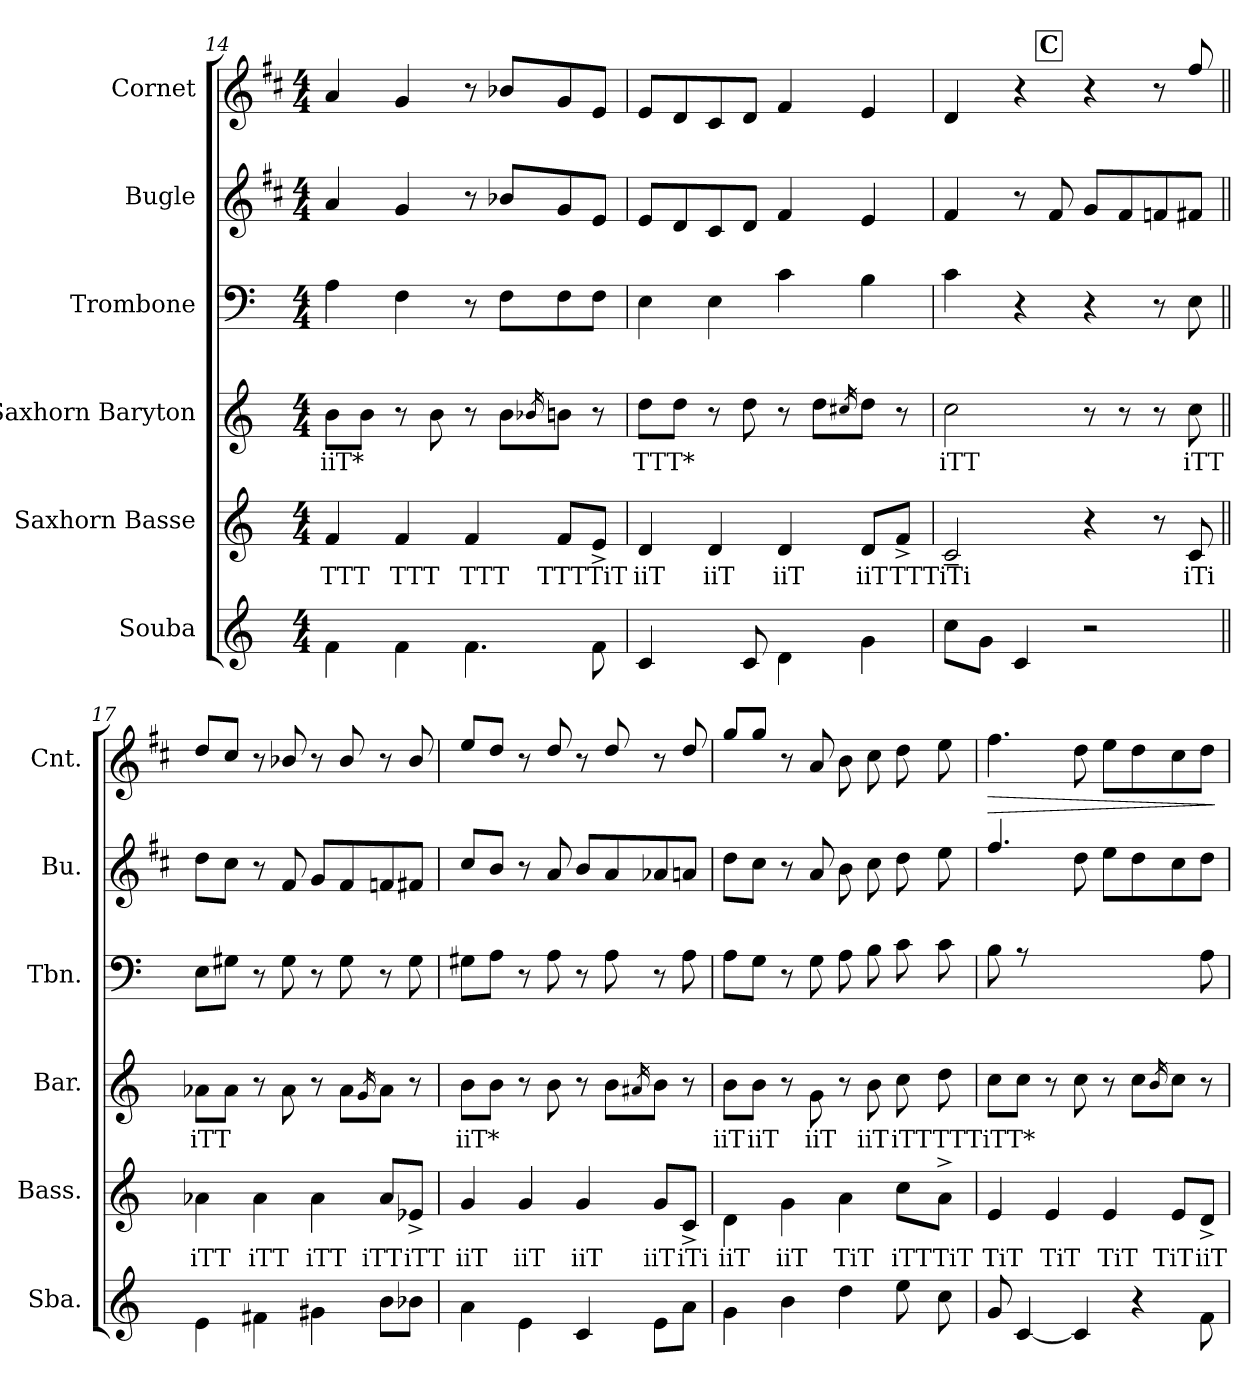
**kern	**kern	**text	**kern	**text	**kern	**kern	**kern	**dynam
*part6	*part5	*part5	*part4	*part4	*part3	*part2	*part1	*part1
*staff6	*staff5	*staff5	*staff4	*staff4	*staff3	*staff2	*staff1	*staff1
*I"Souba	*I"Saxhorn Basse	*	*I"Saxhorn Baryton	*	*I"Trombone	*I"Bugle	*I"Cornet	*
*I'Sba.	*I'Bass.	*	*I'Bar.	*	*I'Tbn.	*I'Bu.	*I'Cnt.	*
!!LO:LB:g=z
*clefG2	*clefG2	*	*clefG2	*	*clefF4	*clefG2	*clefG2	*
*ITrd15c26	*ITrd8c14	*	*ITrd8c14	*	*	*ITrd1c2	*ITrd1c2	*
*k[]	*k[]	*	*k[]	*	*k[]	*k[]	*k[]	*
*M4/4	*M4/4	*	*M4/4	*	*M4/4	*M4/4	*M4/4	*
=14	=14	=14	=14	=14	=14	=14	=14	=14
!	!	!LO:LY:b	!	!LO:LY:b	!	!	!	!
4FF\	4F/	TTT	8B\L	iiT*	4A\	4g/	4g/	.
.	.	.	8B\J	.	.	.	.	.
!	!	!LO:LY:b	!	!	!	!	!	!
4FF\	4F/	TTT	8r	.	4F\	4f/	4f/	.
.	.	.	8B\	.	.	.	.	.
!	!	!LO:LY:b	!	!	!	!	!	!
4.FF\	4F/	TTT	8r	.	8r	8r	8r	.
.	.	.	8B\L	.	8F\L	8a-X/L	8a-X/L	.
.	.	.	16qB-X/	.	.	.	.	.
!	!	!LO:LY:b	!	!	!	!	!	!
.	8F/L	TTT	8Bn\J	.	8F\	8f/	8f/	.
!	!	!LO:LY:b	!	!	!	!	!	!
8FF\	8E^/J	TiT	8r	.	8F\J	8d/J	8d/J	.
=15	=15	=15	=15	=15	=15	=15	=15	=15
!	!	!LO:LY:b	!	!LO:LY:b	!	!	!	!
4CC/	4D/	iiT	8d\L	TTT*	4E\	8d/L	8d/L	.
.	.	.	8d\J	.	.	8c/	8c/	.
!	!	!LO:LY:b	!	!	!	!	!	!
8ryy	4D/	iiT	8r	.	4E\	8B/	8B/	.
8CC/	.	.	8d\	.	.	8c/J	8c/J	.
!	!	!LO:LY:b	!	!	!	!	!	!
4DD\	4D/	iiT	8r	.	4c\	4e/	4e/	.
.	.	.	8d\L	.	.	.	.	.
.	.	.	16qc#X/	.	.	.	.	.
!	!	!LO:LY:b	!	!	!	!	!	!
4GG\	8D/L	iiT	8d\J	.	4B\	4d/	4d/	.
!	!	!LO:LY:b	!	!	!	!	!	!
.	8F^/J	TTT	8r	.	.	.	.	.
!!LO:PB:g=z
!!LO:REH:place=s1:a:B:fs=14:t=C:qo=1.5
=16	=16	=16	=16	=16	=16	=16	=16	=16
!	!	!LO:LY:b	!	!LO:LY:b	!	!	!	!
8C\L	2C~/	iTi	2c\	iTT	4c\	4e/	4c/	.
8GG\J	.	.	.	.	.	.	.	.
4CC/	.	.	.	.	4r	8r	4r	.
.	.	.	.	.	.	8e/	.	.
2r	4r	.	8r	.	4r	8f/L	4r	.
.	.	.	8r	.	.	8e/	.	.
.	8r	.	8r	.	8r	8e-X/	8r	.
!	!	!LO:LY:b	!	!LO:LY:b	!	!	!	!
.	8C/	iTi	8c\	iTT	8E\	8en/J	8ee/	.
=17||	=17||	=17||	=17||	=17||	=17||	=17||	=17||	=17||
!	!	!LO:LY:b	!	!LO:LY:b	!	!	!	!
4EE\	4A-X\	iTT	8A-X\L	iTT	8E\L	8cc\L	8cc/L	.
.	.	.	8A-\J	.	8G#X\J	8b\J	8b/J	.
!	!	!LO:LY:b	!	!	!	!	!	!
4FF#X\	4A-\	iTT	8r	.	8r	8r	8r	.
.	.	.	8A-\	.	8G#\	8e/	8a-X/	.
!	!	!LO:LY:b	!	!	!	!	!	!
4GG#X\	4A-\	iTT	8r	.	8r	8f/L	8r	.
.	.	.	8A-\L	.	8G#\	8e/	8a-/	.
.	.	.	16qG/	.	.	.	.	.
!	!	!LO:LY:b	!	!	!	!	!	!
8BB\L	8A-/L	iTT	8A-\J	.	8r	8e-X/	8r	.
!	!	!LO:LY:b	!	!	!	!	!	!
8BB-X\J	8E-X^/J	iTT	8r	.	8G#\	8en/J	8a-/	.
!!LO:LB:g=z
=18	=18	=18	=18	=18	=18	=18	=18	=18
!	!	!LO:LY:b	!	!LO:LY:b	!	!	!	!
4AA\	4G/	iiT	8B\L	iiT*	8G#X\L	8b/L	8dd/L	.
.	.	.	8B\J	.	8A\J	8a/J	8cc/J	.
!	!	!LO:LY:b	!	!	!	!	!	!
4EE\	4G/	iiT	8r	.	8r	8r	8r	.
.	.	.	8B\	.	8A\	8g/	8cc/	.
!	!	!LO:LY:b	!	!	!	!	!	!
4CC/	4G/	iiT	8r	.	8r	8a/L	8r	.
.	.	.	8B\L	.	8A\	8g/	8cc/	.
.	.	.	16qA#X/	.	.	.	.	.
!	!	!LO:LY:b	!	!	!	!	!	!
8EE\L	8G/L	iiT	8B\J	.	8r	8g-X/	8r	.
!	!	!LO:LY:b	!	!	!	!	!	!
8AA\J	8C^/J	iTi	8r	.	8A\	8gn/J	8cc/	.
=19	=19	=19	=19	=19	=19	=19	=19	=19
!	!	!LO:LY:b	!	!LO:LY:b	!	!	!	!
4GG\	4D\	iiT	8B\L	iiT	8A\L	8cc\L	8ff/L	.
!	!	!	!	!LO:LY:b	!	!	!	!
.	.	.	8B\J	iiT	8G\J	8b\J	8ff/J	.
!	!	!LO:LY:b	!	!	!	!	!	!
4BB\	4G\	iiT	8r	.	8r	8r	8r	.
!	!	!	!	!LO:LY:b	!	!	!	!
.	.	.	8G\	iiT	8G\	8g/	8g/	.
!	!	!LO:LY:b	!	!	!	!	!	!
4D\	4A\	TiT	8r	.	8A\	8a\	8a\	.
!	!	!	!	!LO:LY:b	!	!	!	!
.	.	.	8B\	iiT	8B\	8b\	8b\	.
!	!	!LO:LY:b	!	!LO:LY:b	!	!	!	!
8E\	8c\L	iTT	8c\	iTT	8c\	8cc\	8cc\	.
!	!	!LO:LY:b	!	!LO:LY:b	!	!	!	!
8C\	8A^\J	TiT	8d\	TTT	8c\	8dd\	8dd\	.
!!LO:PB:g=z
=20	=20	=20	=20	=20	=20	=20	=20	=20
!	!	!LO:LY:b	!	!LO:LY:b	!	!	!	!LO:HP:b
8GG/	4E/	TiT	8c\L	iTT*	8B\	4.ee/	4.ee\	>
[4CC/	.	.	8c\J	.	8rA	.	.	.
!	!	!LO:LY:b	!	!	!	!	!	!
.	4E/	TiT	8r	.	4ryy	.	.	.
4CC/]	.	.	8c\	.	.	8cc\	8cc\	.
!	!	!LO:LY:b	!	!	!	!	!	!
.	4E/	TiT	8r	.	4ryy	8dd\L	8dd\L	.
4r	.	.	8c\L	.	.	8cc\	8cc\	.
.	.	.	16qB/	.	.	.	.	.
!	!	!LO:LY:b	!	!	!	!	!	!
.	8E/L	TiT	8c\J	.	8ryy	8b\	8b\	.
!	!	!LO:LY:b	!	!	!	!	!	!
8FF\	8D^/J	iiT	8r	.	8A\	8cc\J	8cc\J	.
.	.	.	.	.	.	.	.	]
=	=	=	=	=	=	=	=	=
*-	*-	*-	*-	*-	*-	*-	*-	*-
